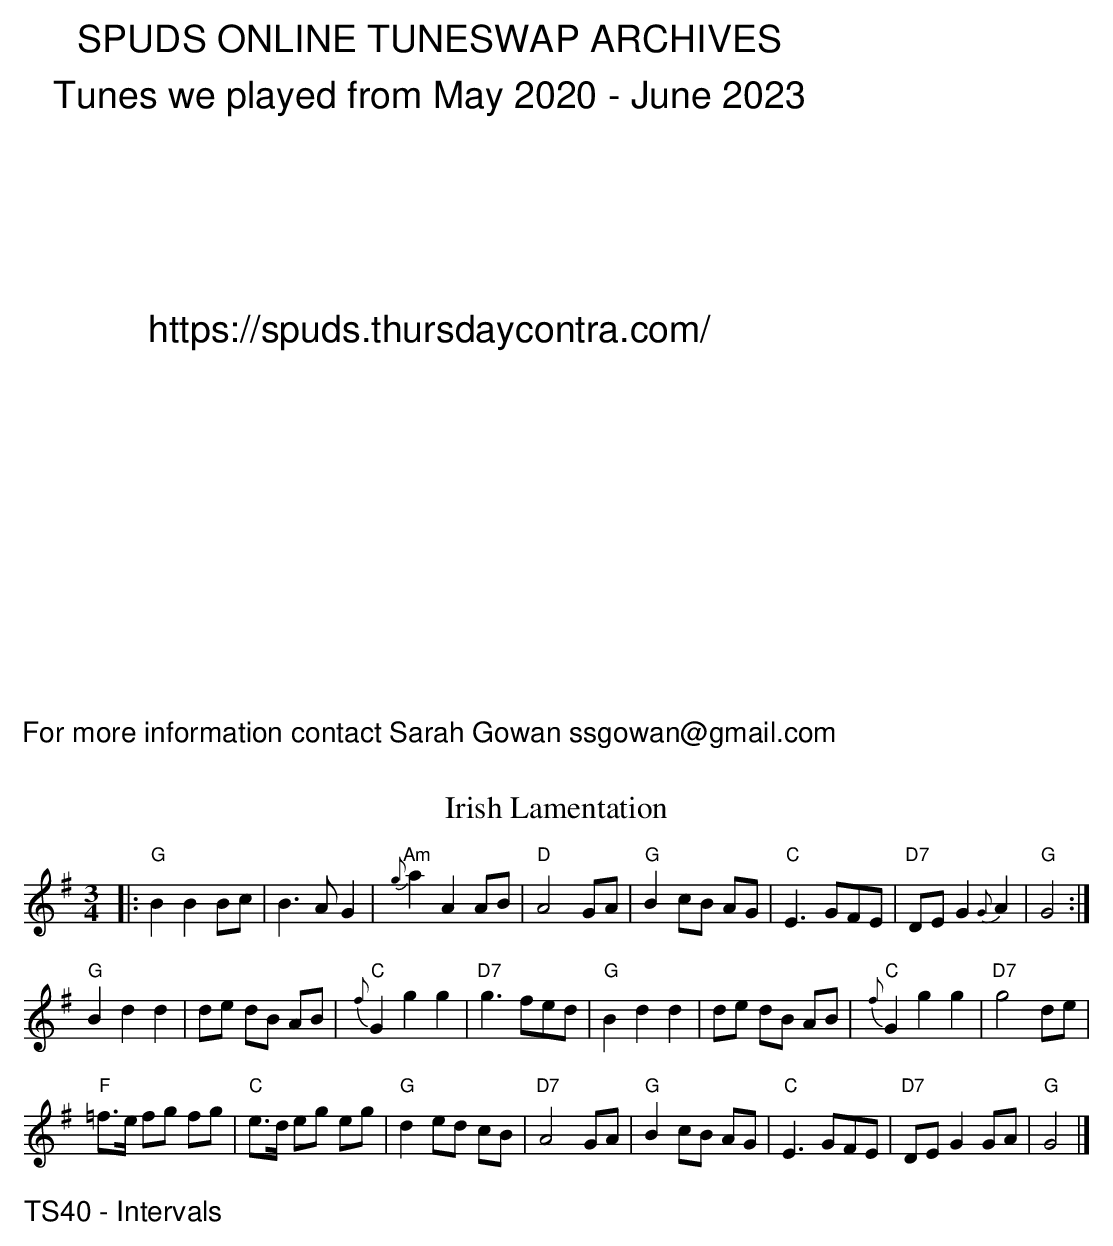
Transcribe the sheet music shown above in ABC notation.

X:1
T: Irish Lamentation
M: 3/4
L: 1/8
K: Gmaj
|:"G" B2 B2 Bc | B3 A G2 | "Am"{g}a2 A2 AB | "D" A4 GA |\
"G" B2 cB AG | "C"E3 GFE | "D7" DE G2 {G}A2 | "G" G4 :|
"G" B2 d2 d2 | de dB AB | "C" {f}G2 g2 g2 | "D7" g3 fed |\
"G" B2 d2 d2 | de dB AB | "C" {f}G2 g2 g2 | "D7"g4 de |
"F" =f>e fg fg | "C"e>d eg eg | "G" d2 ed cB | "D7" A4 GA |\
"G" B2 cB AG | "C" E3 GFE | "D7" DE G2 GA | "G" G4 |]
